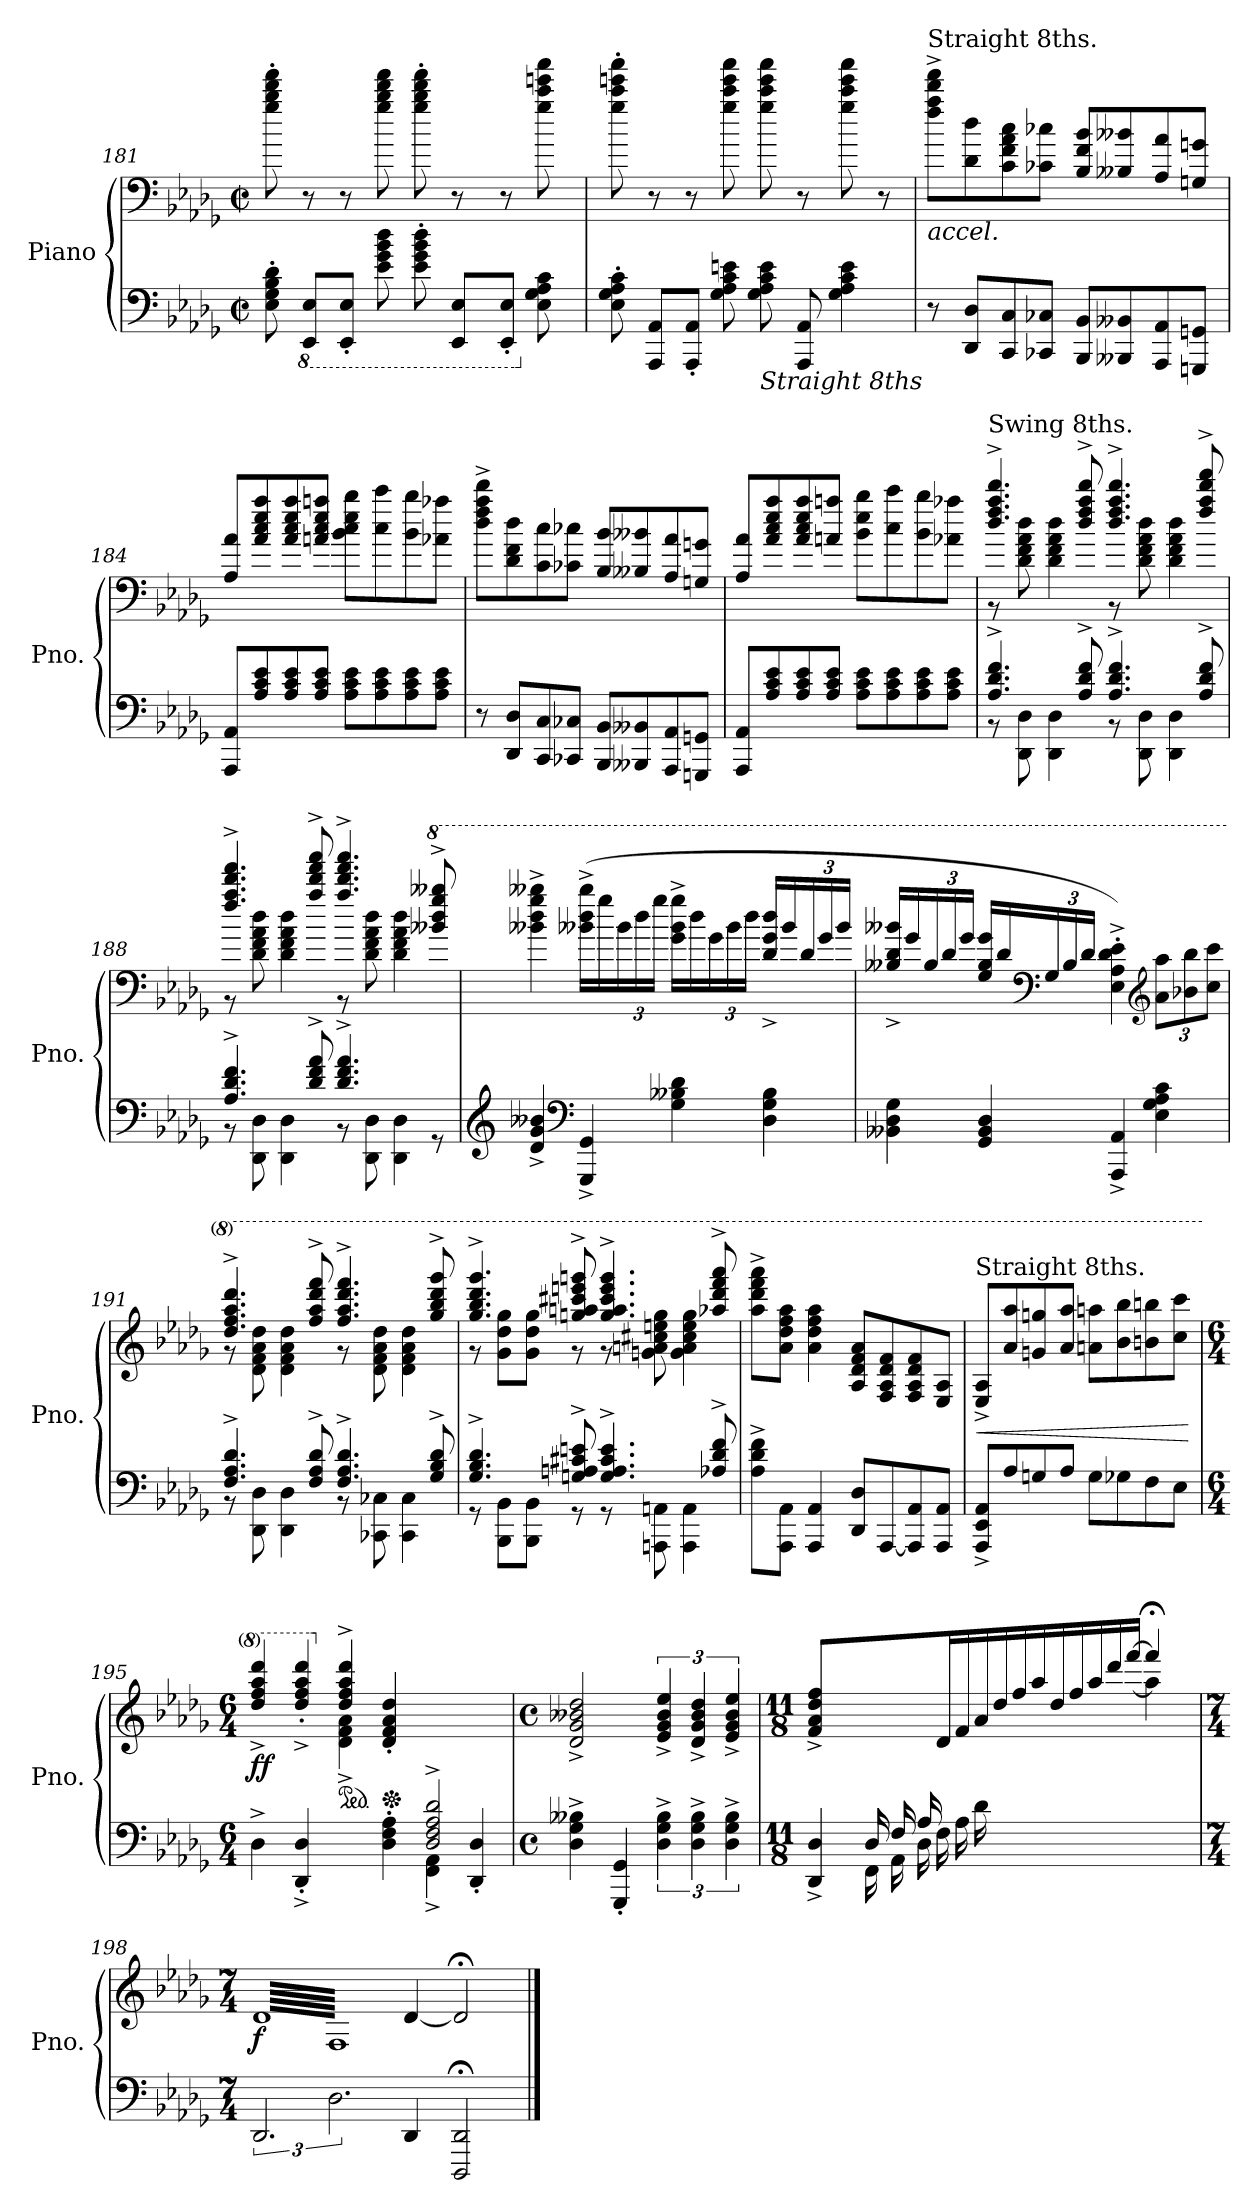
**kern	**kern	**dynam
*part1	*part1	*part1
*staff2	*staff1	*staff1/2
*I"Piano	*	*
*I'Pno.	*	*
!!LO:LB:g=z
*clefF4	*clefF4	*
*k[b-e-a-d-g-]	*k[b-e-a-d-g-]	*
*M2/2	*M2/2	*
*met(c|)	*met(c|)	*
*MM110	*MM110	*
=181	=181	=181
*	*^	*
8E-\' 8G-\' 8B-\' 8d-\'	8gg-\' 8bb-\' 8ddd-\' 8fff\'	3%2ryy	.
*8ba	*	*	*
8EEE-/ 8EE-/L	8r	.	.
*	*MM115	*	*
8EEE-/' 8EE-/'J	8r	.	.
8E-\ 8G-\ 8B-\ 8d-\	8gg-\ 8bb-\ 8ddd-\ 8fff\	.	.
8E-\' 8G-\' 8B-\' 8d-\'	8gg-\' 8bb-\' 8ddd-\' 8fff\'	.	.
*8ba	*	*	*
8EEE-/ 8EE-/L	8r	.	.
.	.	6.ryy	.
8EEE-/' 8EE-/'J	8r	.	.
*X8ba	*	*	*
8E-\ 8G-\ 8A-\ 8c\	8gg-\ 8ccc\ 8eeen\ 8aaa-\	.	.
*	*MM117	*	*
.	.	12ryy	.
*	*v	*v	*
=182	=182	=182
8E-\' 8G-\' 8A-\' 8c\'	8gg-\' 8ccc\' 8eeen\' 8aaa-\'	.
8AAA-/ 8AA-/L	8r	.
8AAA-/' 8AA-/'J	8r	.
8G-\ 8A-\ 8c\ 8en\	8gg-\ 8ccc\ 8eee\ 8aaa-\	.
!LO:TX:b:i:t=Straight 8ths	!	!
8G-\ 8A-\ 8c\ 8e\	8gg-\ 8ccc\ 8eee\ 8aaa-\	.
*	*MM115	*
8AAA-/ 8AA-/	8r	.
*	*MM125	*
4G-\ 4A-\ 4c\ 4e\	8gg-\ 8ccc\ 8eee\ 8aaa-\	.
.	8r	.
=183	=183	=183
*	*MM100	*
!	!LO:TX:t=Straight 8ths.	!
!	!LO:TX:b:i:t=accel.	!
8r	8ff\^ 8aa-\^ 8ddd-\^ 8fff\^L	.
*	*MM125	*
8DD-/ 8D-/L	8d-\ 8dd-\	.
8CC/ 8C/	8c\ 8f\ 8a-\ 8cc\	.
*	*MM127	*
8CC-X/ 8C-X/J	8c-X\ 8cc-X\J	.
8BBB-/ 8BB-/L	8B-/ 8f/ 8b-/L	.
*	*MM129	*
8BBB--X/ 8BB--X/	8B--X/ 8b--X/	.
*	*MM135	*
8AAA-/ 8AA-/	8A-/ 8a-/	.
*	*MM130	*
8GGGn/ 8GGn/J	8Gn/ 8gn/J	.
!!LO:LB:g=z
=184	=184	=184
8AAA-/ 8AA-/L	8A-/ 8a-/L	.
*	*MM132	*
8A-/ 8c/ 8e-/	8a-/ 8cc/ 8ee-/ 8aa-/	.
*	*MM136	*
8A-/ 8c/ 8e-/	8a-/ 8cc/ 8ee-/ 8aa-/	.
*	*MM140	*
8A-/ 8c/ 8e-/J	8an/ 8cc/ 8ee-/ 8aan/J	.
*	*MM145	*
8A-\ 8c\ 8e-\L	8b-\ 8cc\ 8ee-\ 8bb-\L	.
*	*MM148	*
8A-\ 8c\ 8e-\	8cc\ 8ccc\	.
8A-\ 8c\ 8e-\	8b-\ 8bb-\	.
*	*MM150	*
8A-\ 8c\ 8e-\J	8a-X\ 8aa-X\J	.
=185	=185	=185
*	*MM145	*
8r	8dd-\^ 8ff\^ 8aa-\^ 8ddd-\^L	.
*	*MM150	*
8DD-/ 8D-/L	8d-\ 8f\ 8dd-\	.
8CC/ 8C/	8c\ 8cc\	.
8CC-X/ 8C-X/J	8c-X\ 8cc-X\J	.
*	*MM155	*
8BBB-/ 8BB-/L	8B-/ 8b-/L	.
8BBB--X/ 8BB--X/	8B--X/ 8b--X/	.
*	*MM158	*
8AAA-/ 8AA-/	8A-/ 8a-/	.
8GGGn/ 8GGn/J	8Gn/ 8gn/J	.
=186	=186	=186
*	*MM154	*
8AAA-/ 8AA-/L	8A-/ 8a-/L	.
8A-/ 8c/ 8e-/	8a-/ 8cc/ 8ee-/ 8aa-/	.
8A-/ 8c/ 8e-/	8a-/ 8cc/ 8ee-/ 8aa-/	.
8A-/ 8c/ 8e-/J	8an/ 8aan/J	.
8A-\ 8c\ 8e-\L	8b-\ 8ee-\ 8bb-\L	.
*	*MM156	*
8A-\ 8c\ 8e-\	8cc\ 8ccc\	.
8A-\ 8c\ 8e-\	8b-\ 8bb-\	.
8A-\ 8c\ 8e-\J	8a-X\ 8aa-X\J	.
!!LO:LB:g=z
=187	=187	=187
*	*MM152	*
*^	*^	*
!	!	!LO:TX:a:t=Swing 8ths.	!	!
4.A-/^ 4.d-/^ 4.f/^	8r	4.dd-/^ 4.ff/^ 4.aa-/^ 4.ddd-/^	8r	.
.	8DD-\ 8D-\	.	8d-\ 8f\ 8a-\ 8dd-\	.
.	4DD-\ 4D-\	.	4d-\ 4f\ 4a-\ 4dd-\	.
*	*	*MM150	*	*
8A-/^ 8d-/^ 8f/^	.	8dd-/^ 8ff/^ 8aa-/^ 8ddd-/^	.	.
4.A-/^ 4.d-/^ 4.f/^	8r	4.dd-/^ 4.ff/^ 4.aa-/^ 4.ddd-/^	8r	.
.	8DD-\ 8D-\	.	8d-\ 8f\ 8a-\ 8dd-\	.
*	*	*MM145	*	*
.	4DD-\ 4D-\	.	4d-\ 4f\ 4a-\ 4dd-\	.
8A-/^ 8d-/^ 8f/^	.	8ff/^ 8aa-/^ 8ddd-/^ 8fff/^	.	.
=188	=188	=188	=188	=188
4.A-/^ 4.d-/^ 4.f/^	8r	4.ff/^ 4.aa-/^ 4.ddd-/^ 4.fff/^	8r	.
.	8DD-\ 8D-\	.	8d-\ 8f\ 8a-\ 8dd-\	.
*	*	*MM142	*	*
.	4DD-\ 4D-\	.	4d-\ 4f\ 4a-\ 4dd-\	.
*	*	*MM140	*	*
8d-/^ 8f/^ 8a-/^	.	8aa-/^ 8ddd-/^ 8fff/^ 8aaa-/^	.	.
4.d-/^ 4.f/^ 4.a-/^	8r	4.aa-/^ 4.ddd-/^ 4.fff/^ 4.aaa-/^	8r	.
*	*	*MM145	*	*
.	8DD-\ 8D-\	.	8d-\ 8f\ 8a-\ 8dd-\	.
*	*	*MM138	*	*
.	4DD-\ 4D-\	.	4d-\ 4f\ 4a-\ 4dd-\	.
*	*	*8va	*	*
*	*	*MM140	*	*
8rGG	.	8bb--X/^ 8ddd-/^ 8ggg-/^ 8bbb--X/^	.	.
*v	*v	*	*	*
*	*v	*v	*
!!LO:PB:g=z
=189	=189	=189
*clefG2	*	*
*	*MM135	*
4d-/^ 4g-/^ 4b--X/^	4bb--X\^ 4ddd-\^ 4ggg-\^ 4bbb--X\^	.
*clefF4	*	*
*	*X8ba	*
4GGG-/^ 4GG-/^	(>16b--X\^ 16dd-\^ 16bb--\^LL	.
.	16gg-\	.
*	*Xbrackettup	*
.	24b--\	.
.	24dd-\	.
.	24gg-\JJ	.
4G-\ 4B--X\ 4d-\	16g-\^ 16b--\^ 16gg-\^LL	.
.	16dd-\	.
.	24g-\	.
.	24b--\	.
.	24dd-\JJ	.
4D-\ 4G-\ 4B--\	16d-/^ 16g-/^ 16dd-/^LL	.
.	16b--/	.
.	24d-/	.
.	24g-/	.
.	24b--/JJ	.
=190	=190	=190
4BB--X\ 4D-\ 4G-\	16B--X/^ 16d-/^ 16b--X/^LL	.
.	16g-/	.
.	24B--/	.
.	24d-/	.
.	24g-/JJ	.
*	*MM130	*
4GG-/ 4BB--/ 4D-/	16G-/ 16B--/ 16g-/LL	.
.	16d-/	.
*	*clefF4	*
.	24G-/	.
.	24B--/	.
.	24d-/JJ	.
4AAA-/^ 4AA-/^	4E-\'^ 4A-\'^ 4d-\'^ 4e-\'^)	.
*	*clefG2	*
4E-\ 4G-\ 4A-\ 4c\	12a-\ 12aa-\L	.
.	12b-X\ 12bb-\	.
.	12cc\ 12ccc\J	.
!!LO:LB:g=z
=191	=191	=191
*^	*^	*
4.F/^ 4.A-/^ 4.d-/^	8r	4.dd-/^ 4.ff/^ 4.aa-/^ 4.ddd-/^	8r	.
.	8DD-\ 8D-\	.	8d-\ 8f\ 8a-\ 8dd-\	.
.	4DD-\ 4D-\	.	4d-\ 4f\ 4a-\ 4dd-\	.
8F/^ 8A-/^ 8d-/^	.	8ff/^ 8aa-/^ 8ddd-/^ 8fff/^	.	.
4.F/^ 4.A-/^ 4.d-/^	8r	4.ff/^ 4.aa-/^ 4.ddd-/^ 4.fff/^	8r	.
.	8CC-X\ 8C-X\	.	8d-\ 8f\ 8a-\ 8dd-\	.
.	4CC-\ 4C-\	.	4d-\ 4f\ 4a-\ 4dd-\	.
*	*	*MM128	*	*
8G-/^ 8B-/^ 8d-/^	.	8gg-/^ 8bb-/^ 8ddd-/^ 8ggg-/^	.	.
=192	=192	=192	=192	=192
4.G-/^ 4.B-/^ 4.d-/^	8r	4.gg-/^ 4.bb-/^ 4.ddd-/^ 4.ggg-/^	8r	.
.	8BBB-\ 8BB-\L	.	8g-\ 8dd-\ 8gg-\L	.
.	8BBB-\ 8BB-\J	.	8g-\ 8dd-\ 8gg-\J	.
8Gn/^ 8An/^ 8c#X/^ 8en/^	8r	8ggn/^ 8aan/^ 8ccc#X/^ 8eeen/^ 8gggn/^	8r	.
*	*	*MM126	*	*
4.G/^ 4.A/^ 4.c#/^ 4.e/^	8r	4.gg/^ 4.aa/^ 4.ccc#/^ 4.eee/^ 4.ggg/^	8r	.
.	8AAAn\ 8AAn\	.	8gn\ 8an\ 8cc#X\ 8een\ 8gg\	.
.	4AAA\ 4AA\	.	4g\ 4a\ 4cc#\ 4ee\ 4gg\	.
8A-X/^ 8d-/^ 8f/^	.	8aa-X/^ 8ddd-/^ 8fff/^ 8aaa-/^	.	.
*v	*v	*	*	*
*	*v	*v	*
!!LO:LB:g=z
=193	=193	=193
8A-\^ 8d-\^ 8f\^L	8aa-\^ 8ddd-\^ 8fff\^ 8aaa-\^L	.
8AAA-\ 8AA-\J	8a-\ 8dd-\ 8ff\ 8aa-\J	.
4AAA-/ 4AA-/	4a-\ 4dd-\ 4ff\ 4aa-\	.
8DD-/ 8D-/L	8A-/ 8d-/ 8f/ 8a-/L	.
[8AAA-/	8F/ 8A-/ 8d-/ 8f/	.
8AAA-/] 8AA-/	8F/ 8A-/ 8d-/ 8f/	.
8AAA-/ 8AA-/J	8E-/ 8A-/J	.
=194	=194	=194
!	!LO:TX:a:t=Straight 8ths.	!
!	!	!LO:HP:b
8AAA-/^ 8EE-/^ 8AA-/^L	8E-/^ 8A-/^L	<
8A-/	8a-/ 8aa-/	.
*	*MM130	*
8Gn/	8gn/ 8ggn/	.
*	*MM138	*
8A-/J	8a-/ 8aa-/J	.
*	*MM150	*
8G\L	8an\ 8aan\L	.
*	*MM160	*
8G-X\	8b-\ 8bb-\	.
*	*MM170	*
8F\	8bn\ 8bbn\	.
8E-\J	8cc\ 8ccc\J	.
.	.	[
=195	=195	=195
*M6/4	*M6/4	*
*	*MM150	*
*^	*^	*
!	!	!	!	!LO:DY:b
1ryy	4D-^\	4dd-/^ 4ff/^ 4aa-/^ 4ddd-/^	2ryy	ff
*	*	*8va	*	*
*	*	*MM140	*	*
.	4DD-/'^ 4D-/'^	4ddd-/'^ 4fff/'^ 4aaa-/'^ 4dddd-/'^	.	.
*	*	*X8va	*	*
*	*	*ped	*	*
*	*	*MM130	*	*
.	4ryy	4dd-/^ 4ff/^ 4aa-/^ 4ddd-/^	4d-\^ 4f\^ 4a-\^	.
*	*	*Xped	*	*
.	4D-\' 4F\' 4A-\'	4d-/' 4f/' 4a-/' 4dd-/'	2ryy	.
*	*	*MM120	*	*
2D-/^ 2F/^ 2A-/^ 2d-/^	4FF\^ 4AA-\^	2ryy	.	.
*8ba	*	*	*	*
.	4DDD-/' 4DD-/'	.	4ryy	.
*v	*v	*	*	*
*	*v	*v	*
!!LO:LB:g=z
=196	=196	=196
*M4/4	*M4/4	*
*met(c)	*met(c)	*
*X8va	*	*
4D-\^ 4G-\^ 4B--X\^	2d-/^ 2g-/^ 2b--X/^ 2dd-/^	.
4GGG-/' 4GG-/'	.	.
*	*brackettup	*
6D-\^ 6G-\^ 6B--\^	6e-/^ 6g-/^ 6b--/^ 6ee-/^	.
6D-\^ 6G-\^ 6B--\^	6d-/^ 6g-/^ 6b--/^ 6dd-/^	.
6D-\^ 6G-\^ 6B--\^	6e-/^ 6g-/^ 6b--/^ 6ee-/^	.
=197	=197	=197
*M11/8	*M11/8	*
*^	*	*
*8ba	*	*	*
*	*	*^	*
4ryy	4DDD-/^ 4DD-/^	4f\^ 4a-\^ 4dd-\^ 4ff\^	8ryy	.
*	*	*v	*v	*
*X8va	*	*	*
*	*	*MM200	*
(>16D-!/LL	(<16FF!\LL	8.ryy	.
16F!/	16AA-!\	.	.
16A-!/	16D-!\	.	.
2.ryy	16F!\	16d-!/	.
.	16A-!\	16f!/	.
.	16d-!\	16a-!/	.
*	*	*^	*
.	2.ryy	16dd-!/	16f!\	.
.	.	16ff!/	16a-!\	.
.	.	16aa-!/	16dd-!\	.
*	*	*8va	*	*
*	*	*8va	*	*
.	.	16ddd-!/	16ff!\	.
.	.	16fff!/	16aa-!\	.
.	.	16aaa-!/	16ddd-!\	.
.	.	16dddd-!/	16fff!\	.
.	.	[16ffff!/JJ	[16aaa-!\JJ	.
.	.	4ffff;<!/])	4aaa-!\])	.
8.ryy	.	.	.	.
*v	*v	*	*	*
*	*v	*v	*
=198	=198	=198
*M7/4	*M7/4	*
*	*X8ba	*
*	*X8ba	*
*	*MM110	*
!	!	!LO:DY:b
*	*tremolo	*
3.DD-	64d-LLLL	f
.	64F	.
.	64d-	.
.	64F	.
.	64d-	.
.	64F	.
.	64d-	.
.	64F	.
.	64d-	.
.	64F	.
.	64d-	.
.	64F	.
.	64d-	.
.	64F	.
.	64d-	.
.	64F	.
.	64d-	.
.	64F	.
.	64d-	.
.	64F	.
.	64d-	.
.	64F	.
.	64d-	.
.	64F	.
.	64d-	.
.	64F	.
.	64d-	.
.	64F	.
.	64d-	.
.	64F	.
.	64d-	.
.	64F	.
3.D-	64d-	.
.	64F	.
.	64d-	.
.	64F	.
.	64d-	.
.	64F	.
.	64d-	.
.	64F	.
.	64d-	.
.	64F	.
.	64d-	.
.	64F	.
.	64d-	.
.	64F	.
.	64d-	.
.	64F	.
.	64d-	.
.	64F	.
.	64d-	.
.	64F	.
.	64d-	.
.	64F	.
.	64d-	.
.	64F	.
.	64d-	.
.	64F	.
.	64d-	.
.	64F	.
.	64d-	.
.	64F	.
.	64d-	.
.	64FJJJJ	.
*	*Xtremolo	*
4DD-/	[4d-/	.
.	.	.
.	.	.
.	.	.
.	.	.
.	.	.
.	.	.
.	.	.
.	.	.
.	.	.
.	.	.
.	.	.
.	.	.
.	.	.
.	.	.
.	.	.
2DDD-/;< 2DD-/;<	2d-;</]	.
.	.	.
.	.	.
.	.	.
.	.	.
.	.	.
.	.	.
.	.	.
.	.	.
.	.	.
.	.	.
.	.	.
.	.	.
.	.	.
.	.	.
.	.	.
*X8va	*	*
==	==	==
*-	*-	*-
